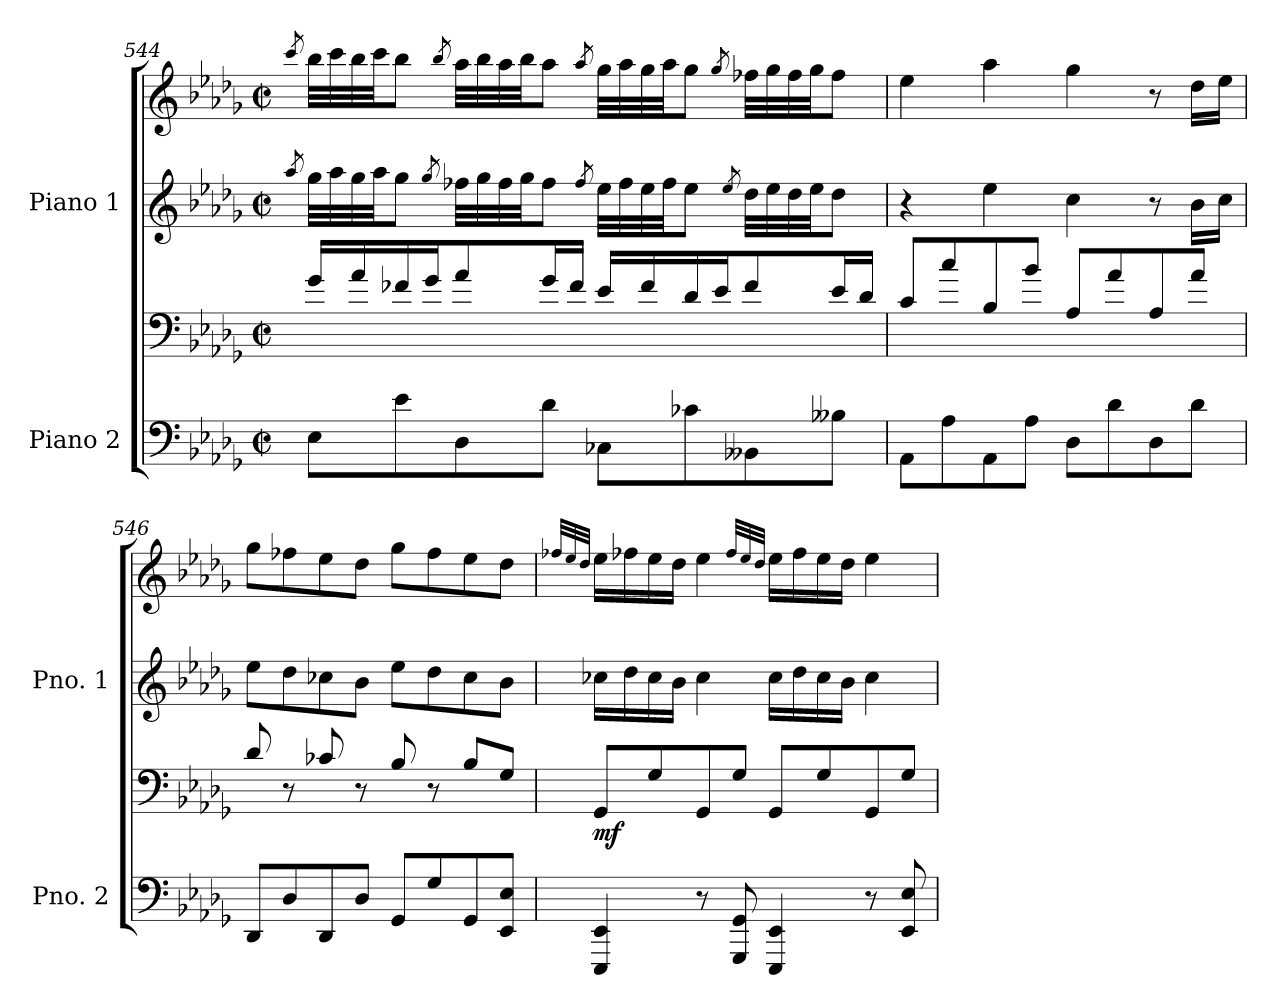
**kern	**kern	**dynam	**kern	**kern
*part2	*part2	*part2	*part1	*part1
*staff4	*staff3	*staff3/4	*staff2	*staff1
*I"Piano 2	*	*	*I"Piano 1	*
*I'Pno. 2	*	*	*I'Pno. 1	*
!!LO:PB:g=z
*clefF4	*clefF4	*	*clefG2	*clefG2
*k[b-e-a-d-g-]	*k[b-e-a-d-g-]	*	*k[b-e-a-d-g-]	*k[b-e-a-d-g-]
*M2/2	*M2/2	*	*M2/2	*M2/2
*met(c|)	*met(c|)	*	*met(c|)	*met(c|)
=544	=544	=544	=544	=544
.	.	.	8qaa-/	8qccc/
8E-\L	16g-/LL	.	32gg-\LLL	32bb-\LLL
.	.	.	32aa-\	32ccc\
.	16a-/	.	32gg-\	32bb-\
.	.	.	32aa-\JJ	32ccc\JJ
8e-\	16f-X/	.	8gg-\J	8bb-\J
.	16g-/J	.	.	.
.	.	.	8qgg-/	8qbb-/
8D-\	8a-/	.	32ff-X\LLL	32aa-\LLL
.	.	.	32gg-\	32bb-\
.	.	.	32ff-\	32aa-\
.	.	.	32gg-\JJ	32bb-\JJ
8d-\J	16g-/L	.	8ff-\J	8aa-\J
.	16f-/JJ	.	.	.
.	.	.	8qff-/	8qaa-/
8C-X\L	16e-/LL	.	32ee-\LLL	32gg-\LLL
.	.	.	32ff-\	32aa-\
.	16f-/	.	32ee-\	32gg-\
.	.	.	32ff-\JJ	32aa-\JJ
8c-X\	16d-/	.	8ee-\J	8gg-\J
.	16e-/J	.	.	.
.	.	.	8qee-/	8qgg-/
8BB--X\	8f-/	.	32dd-\LLL	32ff-X\LLL
.	.	.	32ee-\	32gg-\
.	.	.	32dd-\	32ff-\
.	.	.	32ee-\JJ	32gg-\JJ
8B--X\J	16e-/L	.	8dd-\J	8ff-\J
.	16d-/JJ	.	.	.
=545	=545	=545	=545	=545
8AA-\L	8c/L	.	4r	4ee-\
8A-\	8cc/	.	.	.
8AA-\	8B-/	.	4ee-\	4aa-\
8A-\J	8b-/J	.	.	.
8D-\L	8A-/L	.	4cc\	4gg-\
8d-\	8a-/	.	.	.
8D-\	8A-/	.	8r	8r
8d-\J	8a-/J	.	16b-\LL	16dd-\LL
.	.	.	16cc\JJ	16ee-\JJ
!!LO:LB:g=z
=546	=546	=546	=546	=546
8DD-/L	8d-/	.	8ee-\L	8gg-\L
8D-/	8r	.	8dd-\	8ff-X\
8DD-/	8c-X/	.	8cc-X\	8ee-\
8D-/J	8r	.	8b-\J	8dd-\J
8GG-/L	8B-/	.	8ee-\L	8gg-\L
8G-/	8r	.	8dd-\	8ff-\
8GG-/	8B-/L	.	8cc-\	8ee-\
8EE-/ 8E-/J	8G-/J	.	8b-\J	8dd-\J
=547	=547	=547	=547	=547
.	.	.	.	32qff-X/LLL
.	.	.	.	32qee-/
.	.	.	.	32qdd-/JJJ
!	!	!LO:DY:b	!	!
4EEE-/ 4EE-/	8GG-/L	mf	16cc-X\LL	16ee-\LL
.	.	.	16dd-\	16ff-\
.	8G-/	.	16cc-\	16ee-\
.	.	.	16b-\JJ	16dd-\JJ
8r	8GG-/	.	4cc-\	4ee-\
8GGG-/ 8GG-/	8G-/J	.	.	.
.	.	.	.	32qff-/LLL
.	.	.	.	32qee-/
.	.	.	.	32qdd-/JJJ
4EEE-/ 4EE-/	8GG-/L	.	16cc-\LL	16ee-\LL
.	.	.	16dd-\	16ff-\
.	8G-/	.	16cc-\	16ee-\
.	.	.	16b-\JJ	16dd-\JJ
8r	8GG-/	.	4cc-\	4ee-\
8EE-/ 8E-/	8G-/J	.	.	.
=	=	=	=	=
*-	*-	*-	*-	*-
